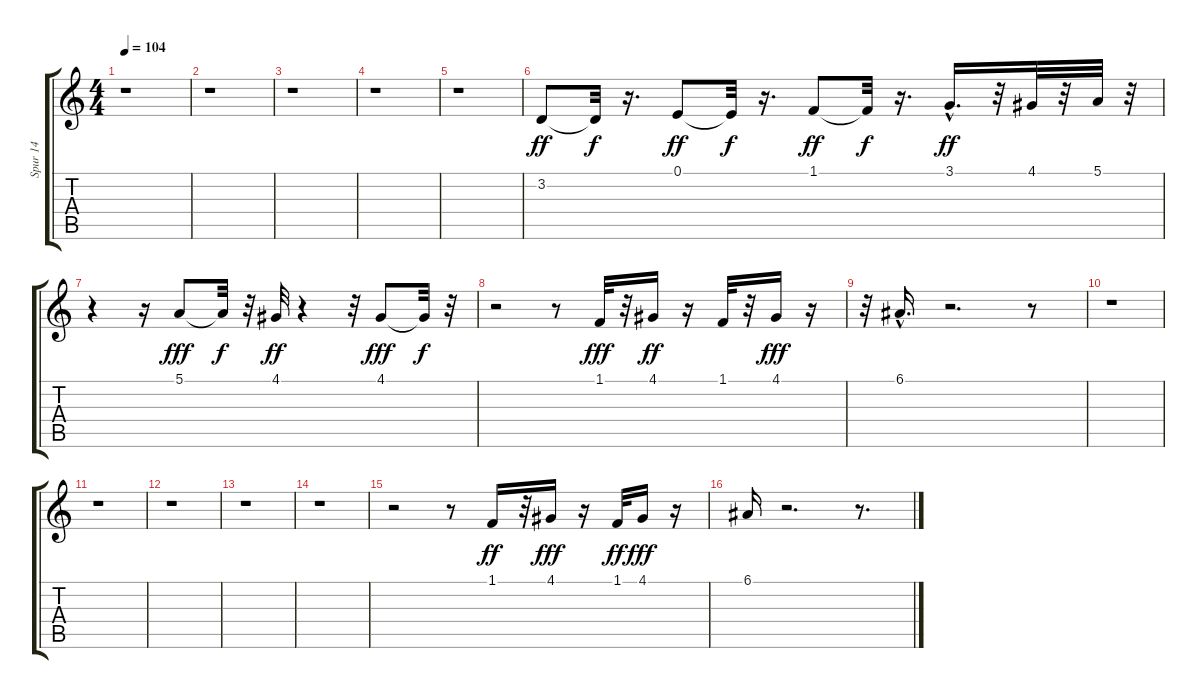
\track ("Spur 14" "Spur 14") {instrument brasssection}
\staff {score tabs}
\tuning (E4 B3 G3 D3 A2 E2) {hide}
\ts (4 4)
\tempo 104
\clef g2
\ks c
r.1{dy fff} |
r.1 |
r.1 |
r.1 |
r.1 |
3.2.8{dy ff} 3.2{t}.32{dy f} r.16{d} 0.1.8{dy ff} 0.1{t}.32{dy f} r.16{d} 1.1.8{dy ff} 1.1{t}.32{dy f} r.16{d} 3.1{hac}.16{d dy ff} r.32 4.1.32 r.32 5.1.32 r.32 |
r.4 r.16 5.1.8{dy fff} 5.1{t}.32{dy f} r.32 4.1.32{dy ff} r.4 r.32 4.1.8{dy fff} 4.1{t}.32{dy f} r.32 |
r.2 r.8 1.1.32{dy fff} r.32 4.1.16{dy ff} r.16 1.1.32 r.32 4.1.16{dy fff} r.16 |
r.32 6.1{hac}.16{d} r.2{d} r.8 |
r.1 |
r.1 |
r.1 |
r.1 |
r.1 |
r.2 r.8 1.1.16{dy ff} r.32 4.1.16{dy fff} r.16 1.1.32{dy ff} 4.1.16{dy fff} r.16 |
6.1.16 r.2{d} r.8{d}
